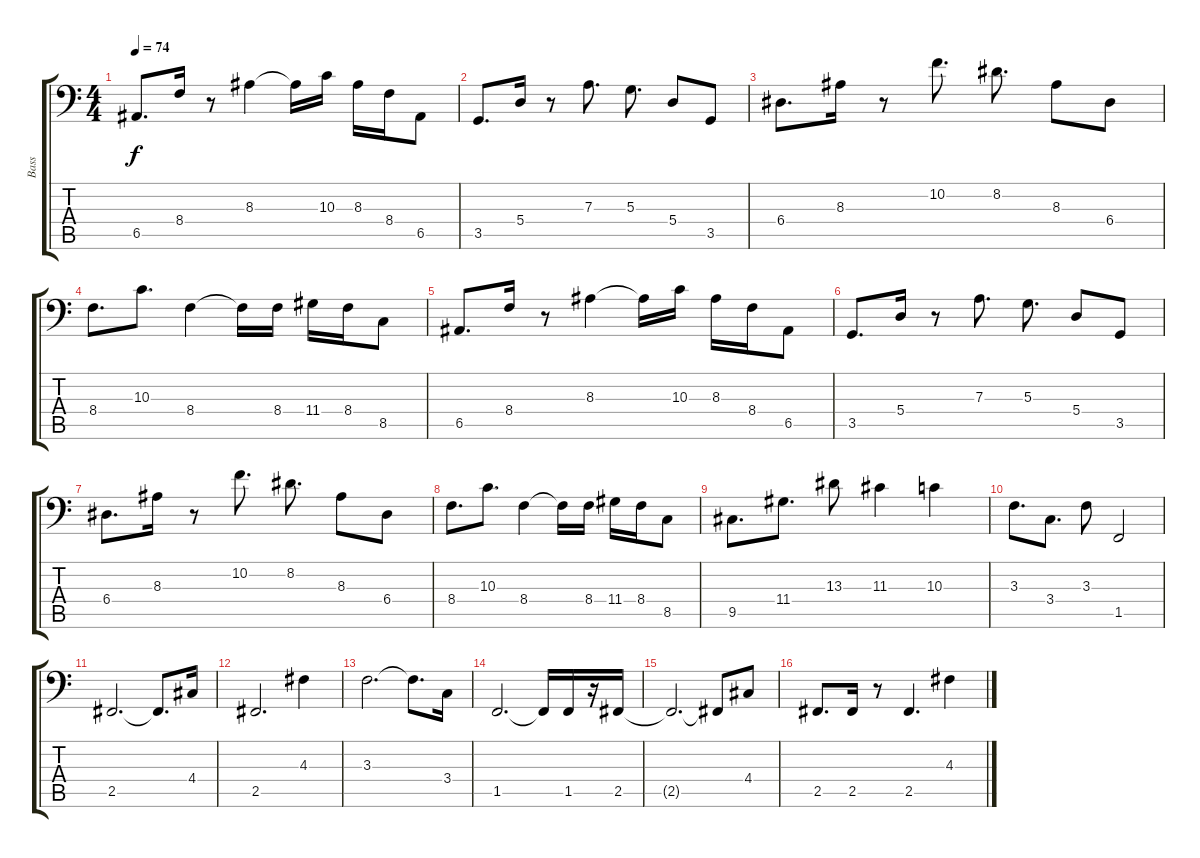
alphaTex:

\track ("Bass" "Bass") {instrument electricbassfinger}
\staff {score tabs}
\tuning (C3 G2 D2 A1 E1 B0) {hide}
\ts (4 4)
\tempo 74
\clef f4
\ks c
6.5.8{d dy f} 8.4.16 r.8 8.3.4 8.3{t}.16 10.3.16 8.3.16 8.4.16 6.5.8 |
3.5.8{d} 5.4.16 r.8 7.3.8{d} 5.3.8{d} 5.4.8 3.5.8 |
6.4.8{d} 8.3.16 r.8 10.2.8{d} 8.2.8{d} 8.3.8 6.4.8 |
8.4.8{d} 10.3.8{d} 8.4.4 8.4{t}.16 8.4.16 11.4.16 8.4.16 8.5.8 |
6.5.8{d} 8.4.16 r.8 8.3.4 8.3{t}.16 10.3.16 8.3.16 8.4.16 6.5.8 |
3.5.8{d} 5.4.16 r.8 7.3.8{d} 5.3.8{d} 5.4.8 3.5.8 |
6.4.8{d} 8.3.16 r.8 10.2.8{d} 8.2.8{d} 8.3.8 6.4.8 |
8.4.8{d} 10.3.8{d} 8.4.4 8.4{t}.16 8.4.16 11.4.16 8.4.16 8.5.8 |
9.5.8{d} 11.4.8{d} 13.3.8 11.3.4 10.3.4 |
3.3.8{d} 3.4.8{d} 3.3.8 1.5.2 |
2.5.2{d} 2.5{t}.8{d} 4.4.16 |
2.5.2{d} 4.3.4 |
3.3.2{d} 3.3{t}.8{d} 3.4.16 |
1.5.2{d} 1.5{t}.16 1.5.16 r.16 2.5.16 |
2.5{t}.2{d} 2.5{t}.8 4.4.8 |
2.5.8{d} 2.5.16 r.8 2.5.4{d} 4.3.4
